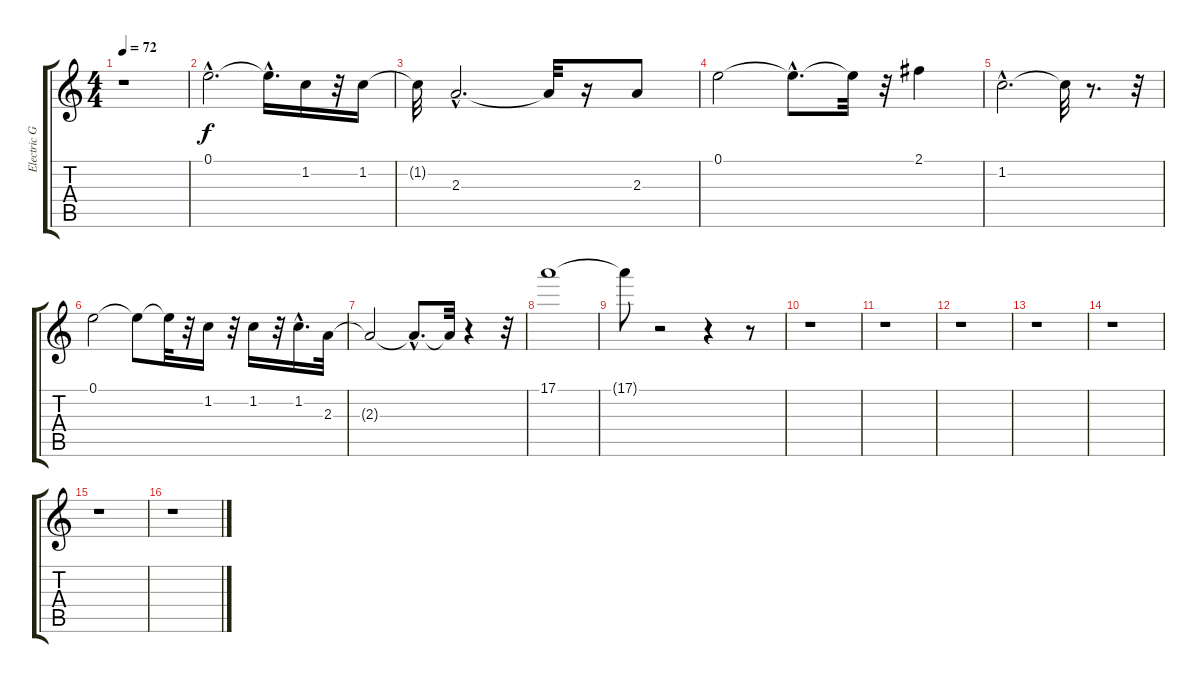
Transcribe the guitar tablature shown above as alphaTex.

\track ("Electric Guitar " "Electric G") {instrument distortionguitar}
\staff {score tabs}
\tuning (E4 B3 G3 D3 A2 E2) {hide}
\ts (4 4)
\tempo 72
\clef g2
\ks c
r.1{dy f} |
0.1{hac}.2{d} 0.1{hac t}.16{d} 1.2.16 r.32 1.2.16 |
1.2{t}.32 2.3{hac}.2{d} 2.3{t}.32 r.16 2.3.8 |
0.1.2 0.1{hac t}.8{d} 0.1{t}.32 r.32 2.1.4 |
1.2{hac}.2{d} 1.2{t}.32 r.8{d} r.32 |
0.1.2 0.1{t}.8 0.1{t}.32 r.32 1.2.16 r.32 1.2.16 r.32 1.2{hac}.16{d} 2.3.32 |
2.3{t}.2 2.3{hac t}.8{d} 2.3{t}.32 r.4 r.32 |
17.1.1 |
17.1{t}.8 r.2 r.4 r.8 |
r.1 |
r.1 |
r.1 |
r.1 |
r.1 |
r.1 |
r.1
